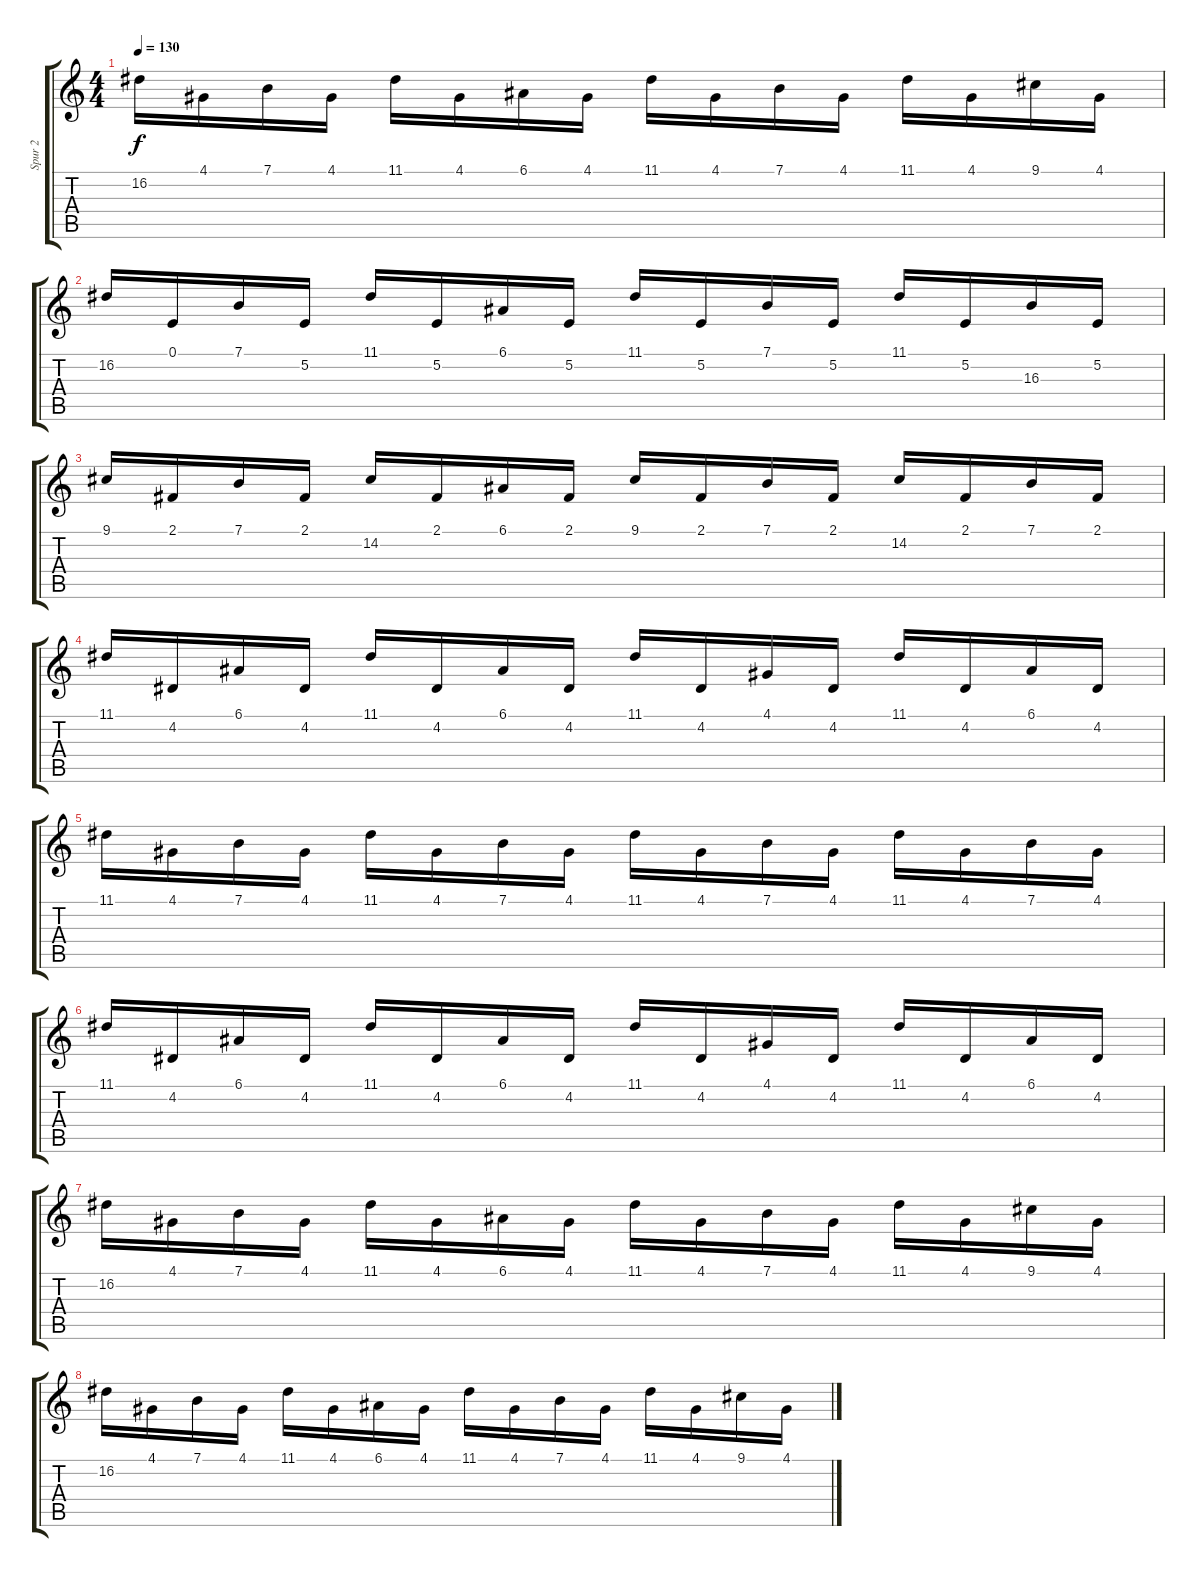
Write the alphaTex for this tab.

\track ("Spur 2" "Spur 2") {instrument harpsichord}
\staff {score tabs}
\tuning (E4 B3 G3 D3 A2 E2) {hide}
\ts (4 4)
\tempo 130
\clef g2
\ks c
16.2.16{dy f} 4.1.16 7.1.16 4.1.16 11.1.16 4.1.16 6.1.16 4.1.16 11.1.16 4.1.16 7.1.16 4.1.16 11.1.16 4.1.16 9.1.16 4.1.16 |
16.2.16 0.1.16 7.1.16 5.2.16 11.1.16 5.2.16 6.1.16 5.2.16 11.1.16 5.2.16 7.1.16 5.2.16 11.1.16 5.2.16 16.3.16 5.2.16 |
9.1.16 2.1.16 7.1.16 2.1.16 14.2.16 2.1.16 6.1.16 2.1.16 9.1.16 2.1.16 7.1.16 2.1.16 14.2.16 2.1.16 7.1.16 2.1.16 |
11.1.16 4.2.16 6.1.16 4.2.16 11.1.16 4.2.16 6.1.16 4.2.16 11.1.16 4.2.16 4.1.16 4.2.16 11.1.16 4.2.16 6.1.16 4.2.16 |
11.1.16 4.1.16 7.1.16 4.1.16 11.1.16 4.1.16 7.1.16 4.1.16 11.1.16 4.1.16 7.1.16 4.1.16 11.1.16 4.1.16 7.1.16 4.1.16 |
11.1.16 4.2.16 6.1.16 4.2.16 11.1.16 4.2.16 6.1.16 4.2.16 11.1.16 4.2.16 4.1.16 4.2.16 11.1.16 4.2.16 6.1.16 4.2.16 |
16.2.16 4.1.16 7.1.16 4.1.16 11.1.16 4.1.16 6.1.16 4.1.16 11.1.16 4.1.16 7.1.16 4.1.16 11.1.16 4.1.16 9.1.16 4.1.16 |
16.2.16 4.1.16 7.1.16 4.1.16 11.1.16 4.1.16 6.1.16 4.1.16 11.1.16 4.1.16 7.1.16 4.1.16 11.1.16 4.1.16 9.1.16 4.1.16
